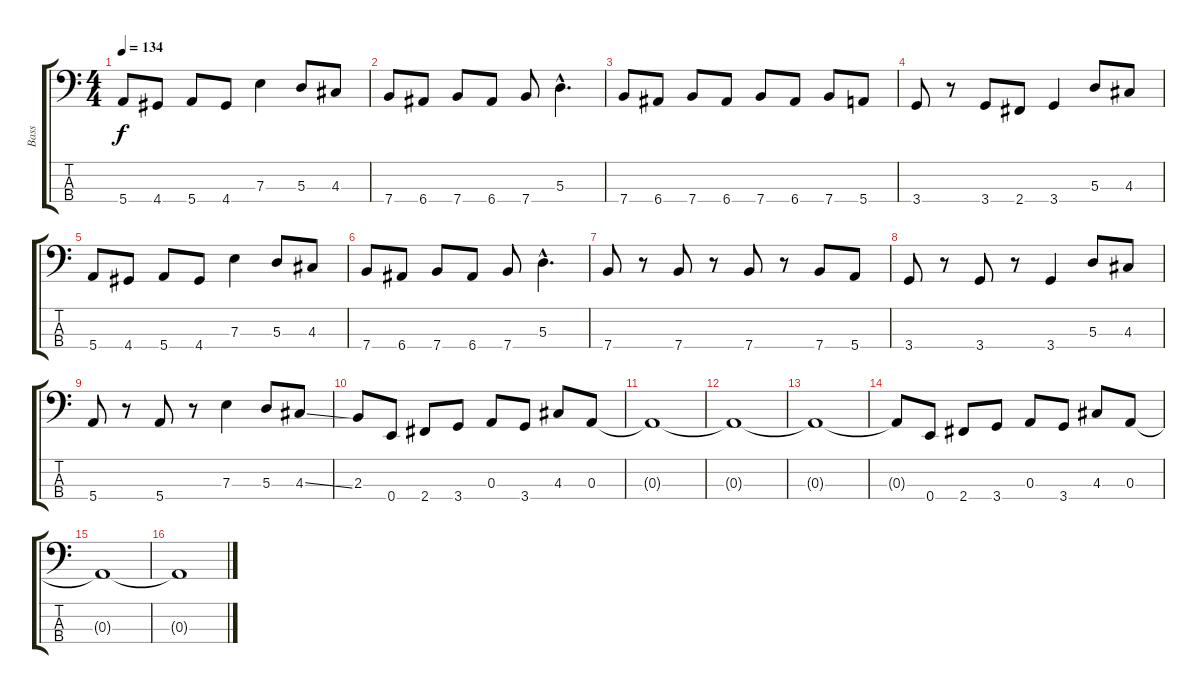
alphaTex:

\track ("Bass" "Bass") {instrument electricbassfinger}
\staff {score tabs}
\tuning (G2 D2 A1 E1) {hide}
\ts (4 4)
\tempo 134
\clef f4
\ks c
5.4.8{dy f} 4.4.8 5.4.8 4.4.8 7.3.4 5.3.8 4.3.8 |
7.4.8 6.4.8 7.4.8 6.4.8 7.4.8 5.3{hac}.4{d} |
7.4.8 6.4.8 7.4.8 6.4.8 7.4.8 6.4.8 7.4.8 5.4.8 |
3.4.8 r.8 3.4.8 2.4.8 3.4.4 5.3.8 4.3.8 |
5.4.8 4.4.8 5.4.8 4.4.8 7.3.4 5.3.8 4.3.8 |
7.4.8 6.4.8 7.4.8 6.4.8 7.4.8 5.3{hac}.4{d} |
7.4.8 r.8 7.4.8 r.8 7.4.8 r.8 7.4.8 5.4.8 |
3.4.8 r.8 3.4.8 r.8 3.4.4 5.3.8 4.3.8 |
5.4.8 r.8 5.4.8 r.8 7.3.4 5.3.8 4.3{ss}.8 |
2.3.8 0.4.8 2.4.8 3.4.8 0.3.8 3.4.8 4.3.8 0.3.8 |
0.3{t}.1 |
0.3{t}.1 |
0.3{t}.1 |
0.3{t}.8 0.4.8 2.4.8 3.4.8 0.3.8 3.4.8 4.3.8 0.3.8 |
0.3{t}.1 |
0.3{t}.1
